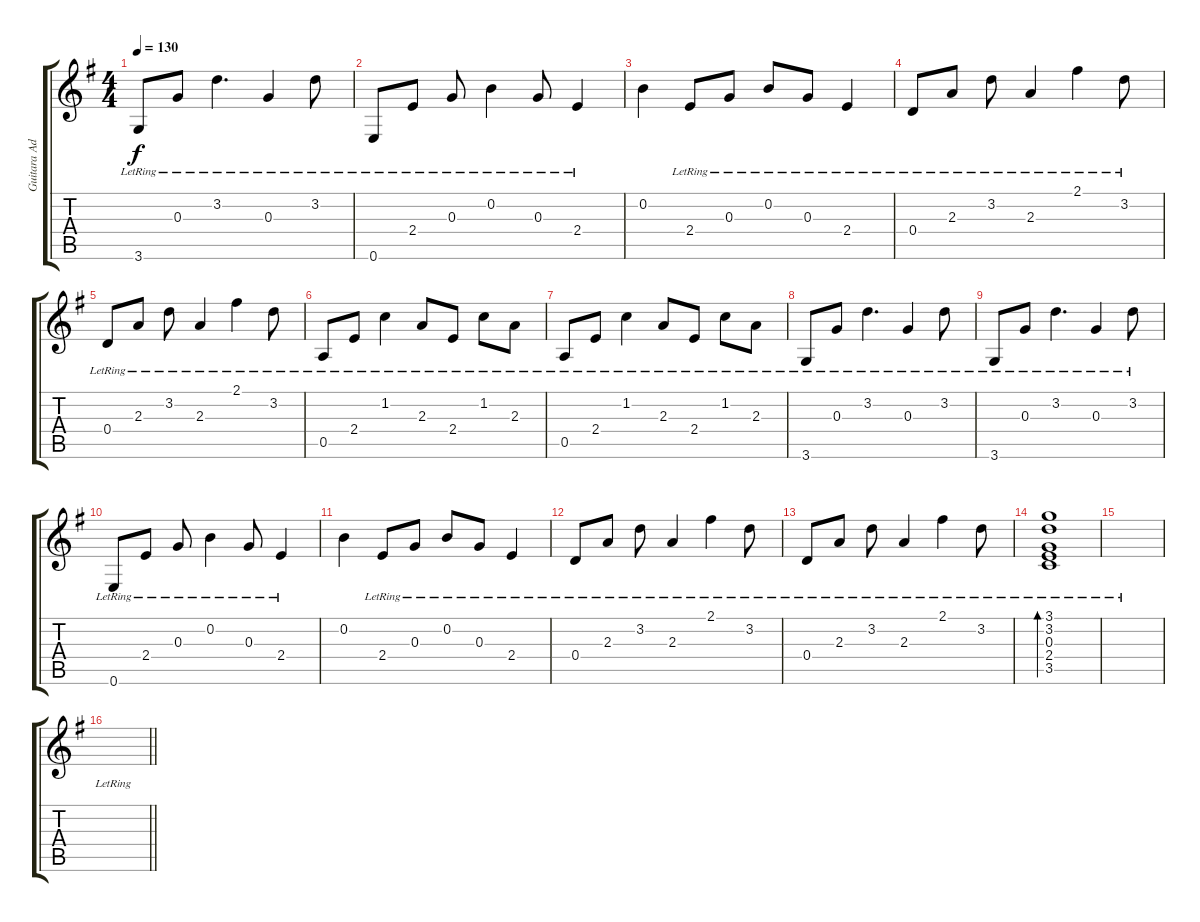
\track ("Guitara Adornos" "Guitara Ad") {instrument electricguitarclean}
\staff {score tabs}
\tuning (E4 B3 G3 D3 A2 E2) {hide}
\ts (4 4)
\tempo 130
\clef g2
\ks g
3.6{lr}.8{dy f} 0.3{lr}.8 3.2{lr}.4{d} 0.3{lr}.4 3.2{lr}.8 |
0.6{lr}.8 2.4{lr}.8 0.3{lr}.8 0.2{lr}.4 0.3{lr}.8 2.4{lr}.4 |
0.2.4 2.4{lr}.8 0.3{lr}.8 0.2{lr}.8 0.3{lr}.8 2.4{lr}.4 |
0.4{lr}.8 2.3{lr}.8 3.2{lr}.8 2.3{lr}.4 2.1{lr}.4 3.2{lr}.8 |
0.4{lr}.8 2.3{lr}.8 3.2{lr}.8 2.3{lr}.4 2.1{lr}.4 3.2{lr}.8 |
0.5{lr}.8 2.4{lr}.8 1.2{lr}.4 2.3{lr}.8 2.4{lr}.8 1.2{lr}.8 2.3{lr}.8 |
0.5{lr}.8 2.4{lr}.8 1.2{lr}.4 2.3{lr}.8 2.4{lr}.8 1.2{lr}.8 2.3{lr}.8 |
3.6{lr}.8 0.3{lr}.8 3.2{lr}.4{d} 0.3{lr}.4 3.2{lr}.8 |
3.6{lr}.8 0.3{lr}.8 3.2{lr}.4{d} 0.3{lr}.4 3.2{lr}.8 |
0.6{lr}.8 2.4{lr}.8 0.3{lr}.8 0.2{lr}.4 0.3{lr}.8 2.4{lr}.4 |
0.2.4 2.4{lr}.8 0.3{lr}.8 0.2{lr}.8 0.3{lr}.8 2.4{lr}.4 |
0.4{lr}.8 2.3{lr}.8 3.2{lr}.8 2.3{lr}.4 2.1{lr}.4 3.2{lr}.8 |
0.4{lr}.8 2.3{lr}.8 3.2{lr}.8 2.3{lr}.4 2.1{lr}.4 3.2{lr}.8 |
(3.1{lr} 3.2{lr} 0.3{lr} 2.4{lr} 3.5{lr}).1{bd 60} |
|
\barLineRight lightlight
